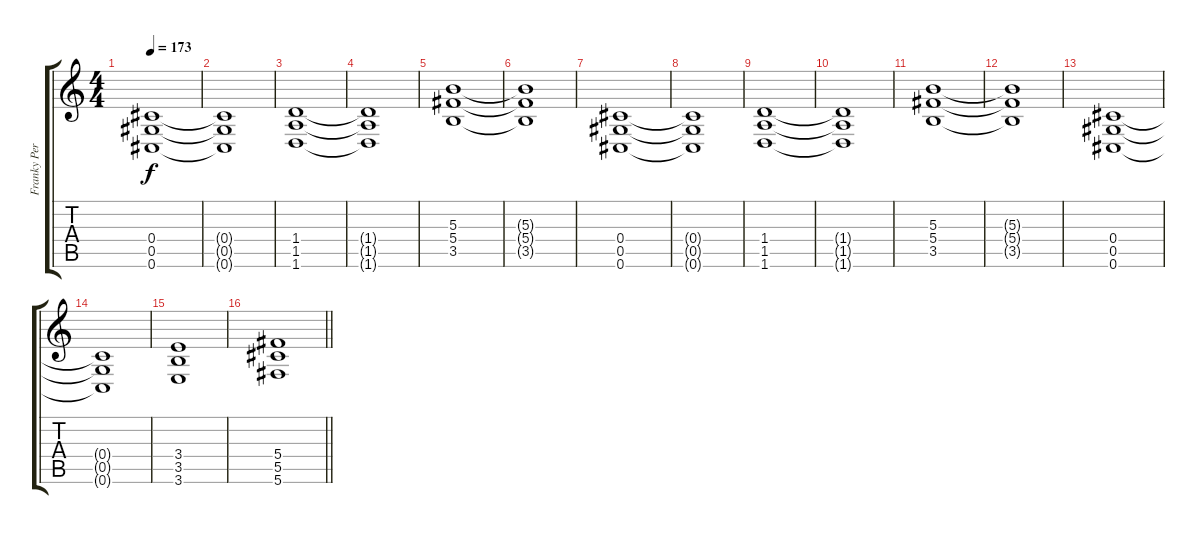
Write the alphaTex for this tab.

\track ("Franky Perez" "Franky Per") {instrument overdrivenguitar}
\staff {score tabs}
\tuning (Eb4 Bb3 Gb3 Db3 Ab2 Db2) {hide}
\ts (4 4)
\tempo 173
\clef g2
\ks c
(0.4 0.5 0.6).1{dy f} |
(0.4{t} 0.5{t} 0.6{t}).1 |
(1.4 1.5 1.6).1 |
(1.4{t} 1.5{t} 1.6{t}).1 |
(5.3 5.4 3.5).1 |
(5.3{t} 5.4{t} 3.5{t}).1 |
(0.4 0.5 0.6).1 |
(0.4{t} 0.5{t} 0.6{t}).1 |
(1.4 1.5 1.6).1 |
(1.4{t} 1.5{t} 1.6{t}).1 |
(5.3 5.4 3.5).1 |
(5.3{t} 5.4{t} 3.5{t}).1 |
(0.4 0.5 0.6).1 |
(0.4{t} 0.5{t} 0.6{t}).1 |
(3.4 3.5 3.6).1 |
\barLineRight lightlight
(5.4 5.5 5.6).1
